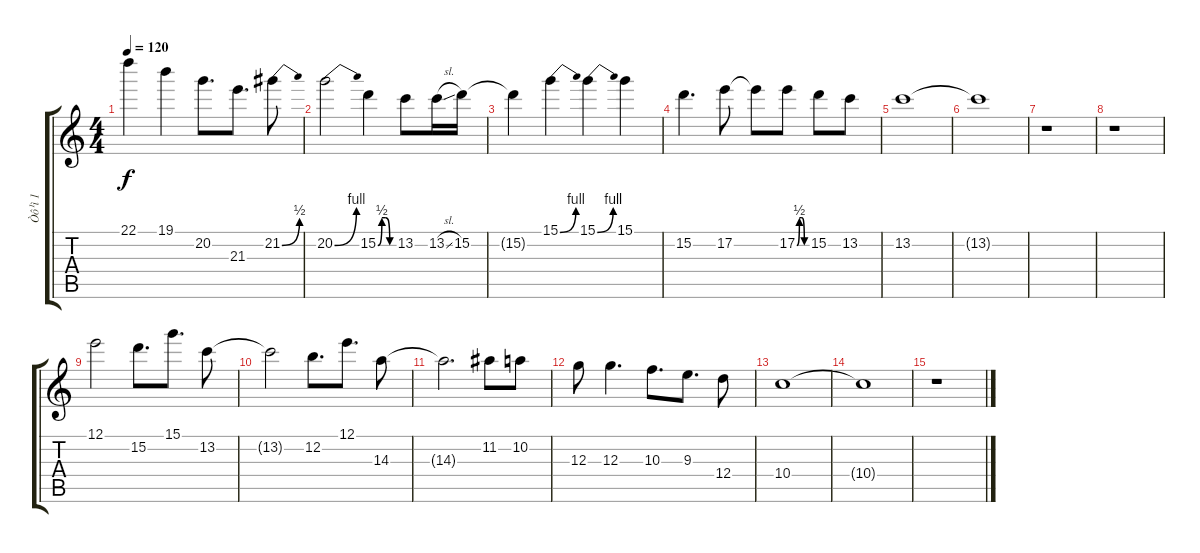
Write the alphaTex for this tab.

\track ("Òô¹ì 1" "Òô¹ì 1") {instrument overdrivenguitar}
\staff {score tabs}
\tuning (E4 B3 G3 D3 A2 E2) {hide}
\ts (4 4)
\tempo 120
\clef g2
\ks c
22.1.4{dy f} 19.1.4 20.2.8{d} 21.3.8{d} 21.2{be (bend 0 0 60 2)}.8 |
20.2{be (bend 0 0 60 4)}.2 15.2{be (custom 0 0 15 2 30 2 45 0 60 0)}.4 13.2.8 13.2{sl}.16 15.2.16 |
15.2{t}.4 15.1{be (bend 0 0 60 4)}.4 15.1{be (bend 0 0 60 4)}.4 15.1.4 |
15.2.4{d} 17.2.8 17.2{t}.8 17.2{be (custom 0 0 15 2 30 2 45 0 60 0)}.8 15.2.8 13.2.8 |
13.2.1 |
13.2{t}.1 |
r.1 |
r.1 |
12.1.2 15.2.8{d} 15.1.8{d} 13.2.8 |
13.2{t}.2 12.2.8{d} 12.1.8{d} 14.3.8 |
14.3{t}.2{d} 11.2.8 10.2.8 |
12.3.8 12.3.4{d} 10.3.8{d} 9.3.8{d} 12.4.8 |
10.4.1 |
10.4{t}.1 |
r.1
